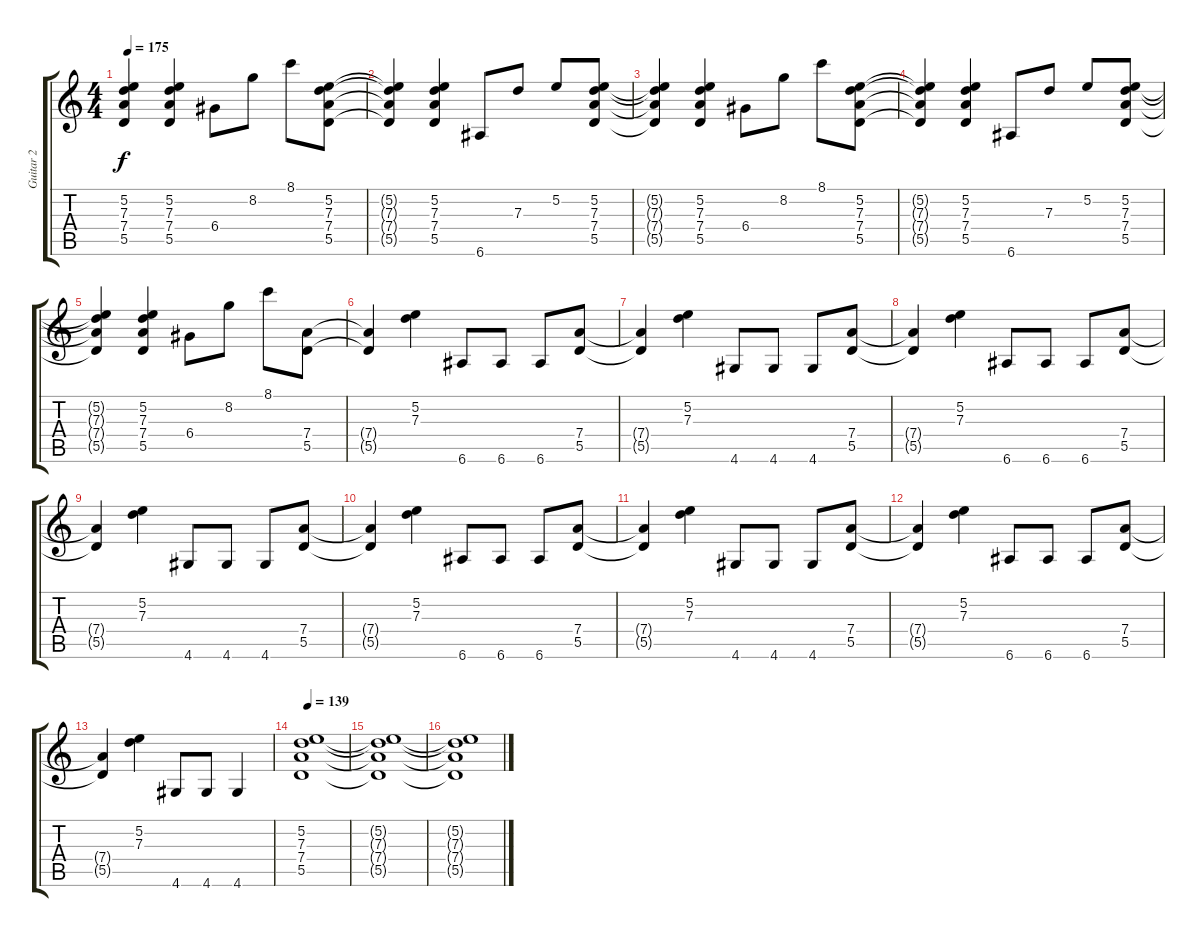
\track ("Guitar 2" "Guitar 2") {instrument distortionguitar}
\staff {score tabs}
\tuning (E4 B3 G3 D3 A2 E2) {hide}
\ts (4 4)
\tempo 175
\clef g2
\ks c
(5.2{t} 7.3{t} 7.4{t} 5.5{t}).4{dy f} (5.2 7.3 7.4 5.5).4 6.4.8 8.2.8 8.1.8 (5.2 7.3 7.4 5.5).8 |
(5.2{t} 7.3{t} 7.4{t} 5.5{t}).4 (5.2 7.3 7.4 5.5).4 6.6.8 7.3.8 5.2.8 (5.2 7.3 7.4 5.5).8 |
(5.2{t} 7.3{t} 7.4{t} 5.5{t}).4 (5.2 7.3 7.4 5.5).4 6.4.8 8.2.8 8.1.8 (5.2 7.3 7.4 5.5).8 |
(5.2{t} 7.3{t} 7.4{t} 5.5{t}).4 (5.2 7.3 7.4 5.5).4 6.6.8 7.3.8 5.2.8 (5.2 7.3 7.4 5.5).8 |
(5.2{t} 7.3{t} 7.4{t} 5.5{t}).4 (5.2 7.3 7.4 5.5).4 6.4.8 8.2.8 8.1.8 (7.4 5.5).8 |
(7.4{t} 5.5{t}).4 (5.2 7.3).4 6.6.8 6.6.8 6.6.8 (7.4 5.5).8 |
(7.4{t} 5.5{t}).4 (5.2 7.3).4 4.6.8 4.6.8 4.6.8 (7.4 5.5).8 |
(7.4{t} 5.5{t}).4 (5.2 7.3).4 6.6.8 6.6.8 6.6.8 (7.4 5.5).8 |
(7.4{t} 5.5{t}).4 (5.2 7.3).4 4.6.8 4.6.8 4.6.8 (7.4 5.5).8 |
(7.4{t} 5.5{t}).4 (5.2 7.3).4 6.6.8 6.6.8 6.6.8 (7.4 5.5).8 |
(7.4{t} 5.5{t}).4 (5.2 7.3).4 4.6.8 4.6.8 4.6.8 (7.4 5.5).8 |
(7.4{t} 5.5{t}).4 (5.2 7.3).4 6.6.8 6.6.8 6.6.8 (7.4 5.5).8 |
(7.4{t} 5.5{t}).4 (5.2 7.3).4 4.6.8 4.6.8 4.6.4 |
\tempo 139
(5.2 7.3 7.4 5.5).1 |
(5.2{t} 7.3{t} 7.4{t} 5.5{t}).1 |
(5.2{t} 7.3{t} 7.4{t} 5.5{t}).1
